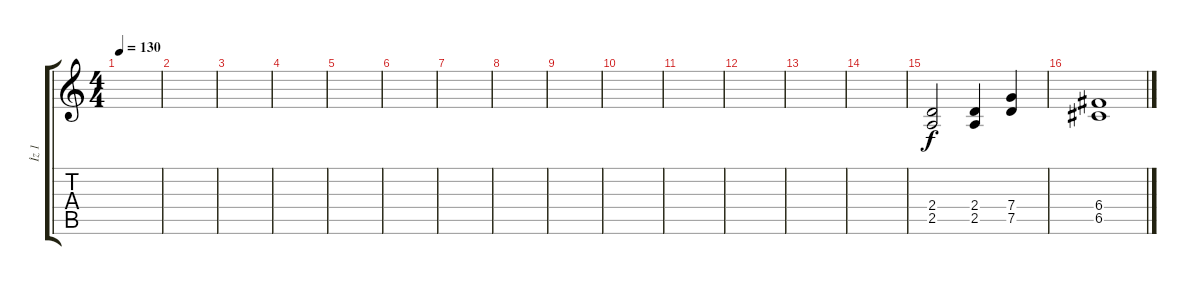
\track ("İz 1" "İz 1") {instrument distortionguitar}
\staff {score tabs}
\tuning (D4 A3 F3 C3 G2 D2) {hide}
\ts (4 4)
\tempo 130
\clef g2
\ks c
|
|
|
|
|
|
|
|
|
|
|
|
|
|
(2.4 2.5).2 (2.4 2.5).4 (7.4 7.5).4 |
(6.4 6.5).1
